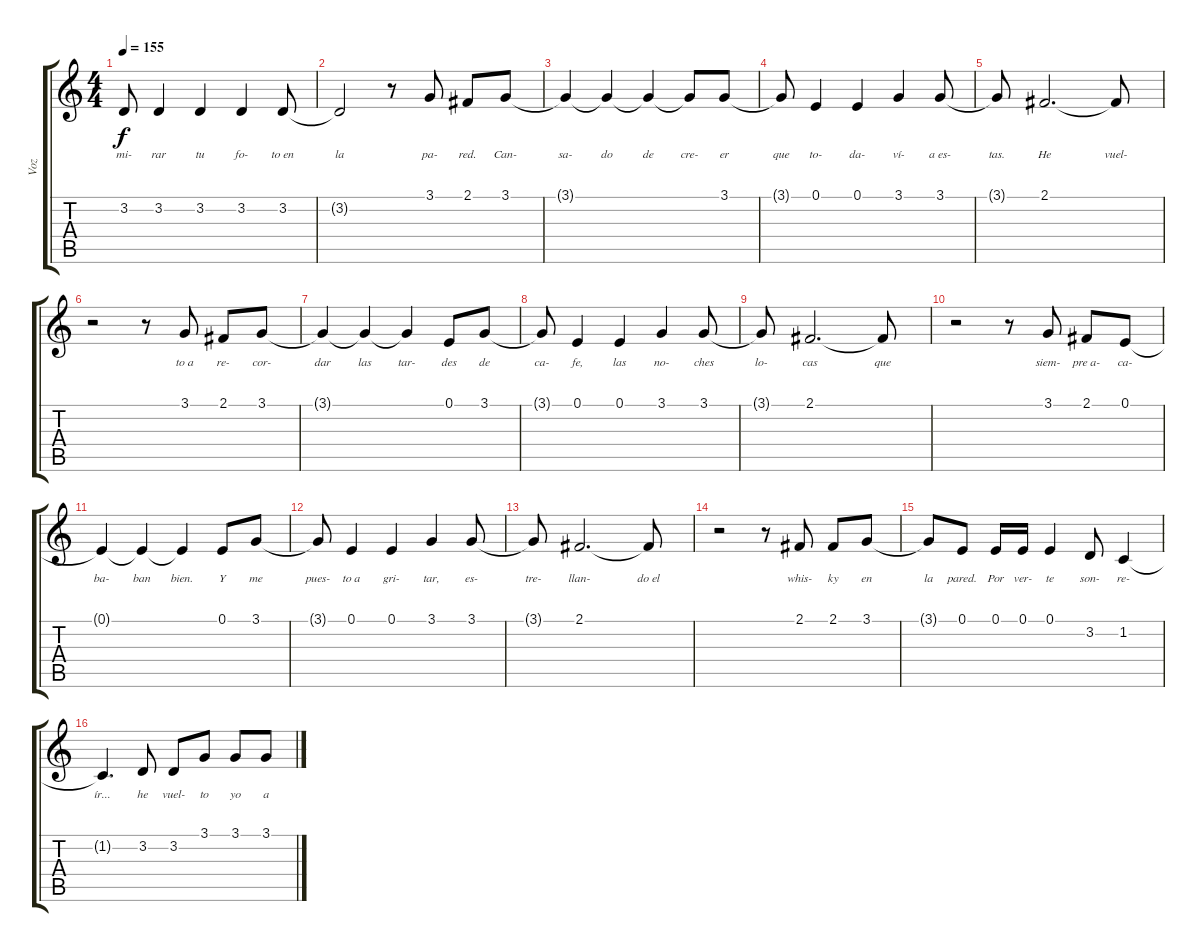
\track ("Voz" "Voz") {instrument voiceoohs}
\staff {score tabs}
\tuning (E4 B3 G3 D3 A2 E2) {hide}
\ts (4 4)
\tempo 155
\clef g2
\ks c
3.2{t}.8{lyrics (0 "mi-") lyrics (1 "") lyrics (2 "") lyrics (3 "") lyrics (4 "") dy f} 3.2.4{lyrics (0 "rar") lyrics (1 "") lyrics (2 "") lyrics (3 "") lyrics (4 "")} 3.2.4{lyrics (0 "tu") lyrics (1 "") lyrics (2 "") lyrics (3 "") lyrics (4 "")} 3.2.4{lyrics (0 "fo-") lyrics (1 "") lyrics (2 "") lyrics (3 "") lyrics (4 "")} 3.2.8{lyrics (0 "to en") lyrics (1 "") lyrics (2 "") lyrics (3 "") lyrics (4 "")} |
3.2{t}.2{lyrics (0 "la") lyrics (1 "") lyrics (2 "") lyrics (3 "") lyrics (4 "")} r.8 3.1.8{lyrics (0 "pa-") lyrics (1 "") lyrics (2 "") lyrics (3 "") lyrics (4 "")} 2.1.8{lyrics (0 "red.") lyrics (1 "") lyrics (2 "") lyrics (3 "") lyrics (4 "")} 3.1.8{lyrics (0 "Can-") lyrics (1 "") lyrics (2 "") lyrics (3 "") lyrics (4 "")} |
3.1{t}.4{lyrics (0 "sa-") lyrics (1 "") lyrics (2 "") lyrics (3 "") lyrics (4 "")} 3.1{t}.4{lyrics (0 "do") lyrics (1 "") lyrics (2 "") lyrics (3 "") lyrics (4 "")} 3.1{t}.4{lyrics (0 "de") lyrics (1 "") lyrics (2 "") lyrics (3 "") lyrics (4 "")} 3.1{t}.8{lyrics (0 "cre-") lyrics (1 "") lyrics (2 "") lyrics (3 "") lyrics (4 "")} 3.1.8{lyrics (0 "er") lyrics (1 "") lyrics (2 "") lyrics (3 "") lyrics (4 "")} |
3.1{t}.8{lyrics (0 "que") lyrics (1 "") lyrics (2 "") lyrics (3 "") lyrics (4 "")} 0.1.4{lyrics (0 "to-") lyrics (1 "") lyrics (2 "") lyrics (3 "") lyrics (4 "")} 0.1.4{lyrics (0 "da-") lyrics (1 "") lyrics (2 "") lyrics (3 "") lyrics (4 "")} 3.1.4{lyrics (0 "ví-") lyrics (1 "") lyrics (2 "") lyrics (3 "") lyrics (4 "")} 3.1.8{lyrics (0 "a es-") lyrics (1 "") lyrics (2 "") lyrics (3 "") lyrics (4 "")} |
3.1{t}.8{lyrics (0 "tas.") lyrics (1 "") lyrics (2 "") lyrics (3 "") lyrics (4 "")} 2.1.2{d lyrics (0 "He") lyrics (1 "") lyrics (2 "") lyrics (3 "") lyrics (4 "")} 2.1{t}.8{lyrics (0 "vuel-") lyrics (1 "") lyrics (2 "") lyrics (3 "") lyrics (4 "")} |
r.2 r.8 3.1.8{lyrics (0 "to a") lyrics (1 "") lyrics (2 "") lyrics (3 "") lyrics (4 "")} 2.1.8{lyrics (0 "re-") lyrics (1 "") lyrics (2 "") lyrics (3 "") lyrics (4 "")} 3.1.8{lyrics (0 "cor-") lyrics (1 "") lyrics (2 "") lyrics (3 "") lyrics (4 "")} |
3.1{t}.4{lyrics (0 "dar") lyrics (1 "") lyrics (2 "") lyrics (3 "") lyrics (4 "")} 3.1{t}.4{lyrics (0 "las") lyrics (1 "") lyrics (2 "") lyrics (3 "") lyrics (4 "")} 3.1{t}.4{lyrics (0 "tar-") lyrics (1 "") lyrics (2 "") lyrics (3 "") lyrics (4 "")} 0.1.8{lyrics (0 "des") lyrics (1 "") lyrics (2 "") lyrics (3 "") lyrics (4 "")} 3.1.8{lyrics (0 "de") lyrics (1 "") lyrics (2 "") lyrics (3 "") lyrics (4 "")} |
3.1{t}.8{lyrics (0 "ca-") lyrics (1 "") lyrics (2 "") lyrics (3 "") lyrics (4 "")} 0.1.4{lyrics (0 "fe,") lyrics (1 "") lyrics (2 "") lyrics (3 "") lyrics (4 "")} 0.1.4{lyrics (0 "las") lyrics (1 "") lyrics (2 "") lyrics (3 "") lyrics (4 "")} 3.1.4{lyrics (0 "no-") lyrics (1 "") lyrics (2 "") lyrics (3 "") lyrics (4 "")} 3.1.8{lyrics (0 "ches") lyrics (1 "") lyrics (2 "") lyrics (3 "") lyrics (4 "")} |
3.1{t}.8{lyrics (0 "lo-") lyrics (1 "") lyrics (2 "") lyrics (3 "") lyrics (4 "")} 2.1.2{d lyrics (0 "cas") lyrics (1 "") lyrics (2 "") lyrics (3 "") lyrics (4 "")} 2.1{t}.8{lyrics (0 "que") lyrics (1 "") lyrics (2 "") lyrics (3 "") lyrics (4 "")} |
r.2 r.8 3.1.8{lyrics (0 "siem-") lyrics (1 "") lyrics (2 "") lyrics (3 "") lyrics (4 "")} 2.1.8{lyrics (0 "pre a-") lyrics (1 "") lyrics (2 "") lyrics (3 "") lyrics (4 "")} 0.1.8{lyrics (0 "ca-") lyrics (1 "") lyrics (2 "") lyrics (3 "") lyrics (4 "")} |
0.1{t}.4{lyrics (0 "ba-") lyrics (1 "") lyrics (2 "") lyrics (3 "") lyrics (4 "")} 0.1{t}.4{lyrics (0 "ban") lyrics (1 "") lyrics (2 "") lyrics (3 "") lyrics (4 "")} 0.1{t}.4{lyrics (0 "bien.") lyrics (1 "") lyrics (2 "") lyrics (3 "") lyrics (4 "")} 0.1.8{lyrics (0 "Y") lyrics (1 "") lyrics (2 "") lyrics (3 "") lyrics (4 "")} 3.1.8{lyrics (0 "me") lyrics (1 "") lyrics (2 "") lyrics (3 "") lyrics (4 "")} |
3.1{t}.8{lyrics (0 "pues-") lyrics (1 "") lyrics (2 "") lyrics (3 "") lyrics (4 "")} 0.1.4{lyrics (0 "to a") lyrics (1 "") lyrics (2 "") lyrics (3 "") lyrics (4 "")} 0.1.4{lyrics (0 "gri-") lyrics (1 "") lyrics (2 "") lyrics (3 "") lyrics (4 "")} 3.1.4{lyrics (0 "tar,") lyrics (1 "") lyrics (2 "") lyrics (3 "") lyrics (4 "")} 3.1.8{lyrics (0 "es-") lyrics (1 "") lyrics (2 "") lyrics (3 "") lyrics (4 "")} |
3.1{t}.8{lyrics (0 "tre-") lyrics (1 "") lyrics (2 "") lyrics (3 "") lyrics (4 "")} 2.1.2{d lyrics (0 "llan-") lyrics (1 "") lyrics (2 "") lyrics (3 "") lyrics (4 "")} 2.1{t}.8{lyrics (0 "do el") lyrics (1 "") lyrics (2 "") lyrics (3 "") lyrics (4 "")} |
r.2 r.8 2.1.8{lyrics (0 "whis-") lyrics (1 "") lyrics (2 "") lyrics (3 "") lyrics (4 "")} 2.1.8{lyrics (0 "ky") lyrics (1 "") lyrics (2 "") lyrics (3 "") lyrics (4 "")} 3.1.8{lyrics (0 "en") lyrics (1 "") lyrics (2 "") lyrics (3 "") lyrics (4 "")} |
3.1{t}.8{lyrics (0 "la") lyrics (1 "") lyrics (2 "") lyrics (3 "") lyrics (4 "")} 0.1.8{lyrics (0 "pared.") lyrics (1 "") lyrics (2 "") lyrics (3 "") lyrics (4 "")} 0.1.16{lyrics (0 "Por") lyrics (1 "") lyrics (2 "") lyrics (3 "") lyrics (4 "")} 0.1.16{lyrics (0 "ver-") lyrics (1 "") lyrics (2 "") lyrics (3 "") lyrics (4 "")} 0.1.4{lyrics (0 "te") lyrics (1 "") lyrics (2 "") lyrics (3 "") lyrics (4 "")} 3.2.8{lyrics (0 "son-") lyrics (1 "") lyrics (2 "") lyrics (3 "") lyrics (4 "")} 1.2.4{lyrics (0 "re-") lyrics (1 "") lyrics (2 "") lyrics (3 "") lyrics (4 "")} |
1.2{t}.4{d lyrics (0 "ír...") lyrics (1 "") lyrics (2 "") lyrics (3 "") lyrics (4 "")} 3.2.8{lyrics (0 "he") lyrics (1 "") lyrics (2 "") lyrics (3 "") lyrics (4 "")} 3.2.8{lyrics (0 "vuel-") lyrics (1 "") lyrics (2 "") lyrics (3 "") lyrics (4 "")} 3.1.8{lyrics (0 "to") lyrics (1 "") lyrics (2 "") lyrics (3 "") lyrics (4 "")} 3.1.8{lyrics (0 "yo") lyrics (1 "") lyrics (2 "") lyrics (3 "") lyrics (4 "")} 3.1.8{lyrics (0 "a") lyrics (1 "") lyrics (2 "") lyrics (3 "") lyrics (4 "")}
